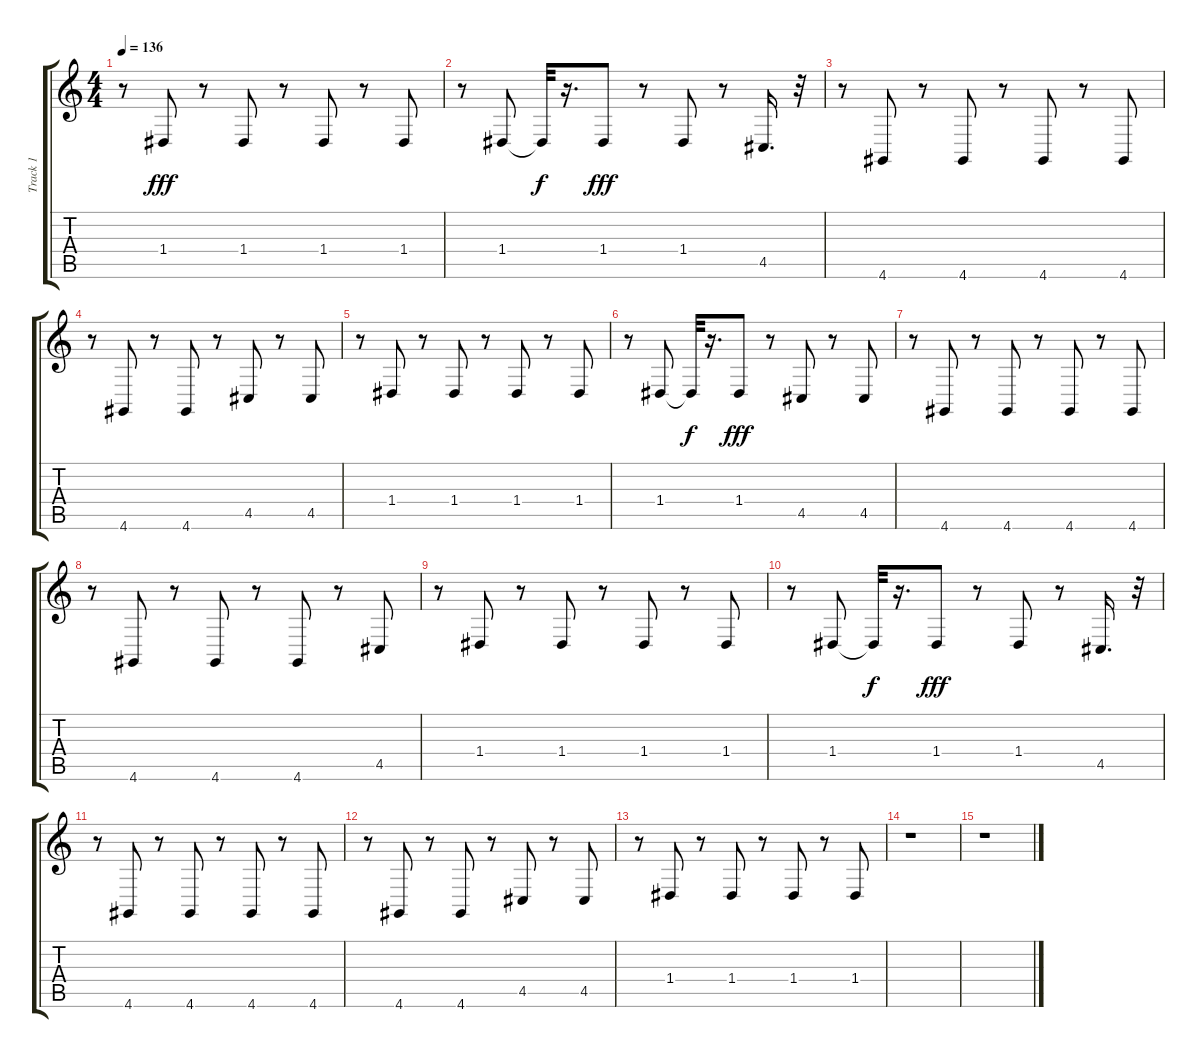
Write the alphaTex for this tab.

\track ("Track 1" "Track 1") {instrument percussiveorgan}
\staff {score tabs}
\tuning (E4 B3 G3 D3 A2 E2) {hide}
\ts (4 4)
\tempo 136
\clef g2
\ks c
r.8{dy fff} 1.4.8 r.8 1.4.8 r.8 1.4.8 r.8 1.4.8 |
r.8 1.4.8 1.4{t}.32{dy f} r.16{d} 1.4.8{dy fff} r.8 1.4.8 r.8 4.5.16{d} r.32 |
r.8 4.6.8 r.8 4.6.8 r.8 4.6.8 r.8 4.6.8 |
r.8 4.6.8 r.8 4.6.8 r.8 4.5.8 r.8 4.5.8 |
r.8 1.4.8 r.8 1.4.8 r.8 1.4.8 r.8 1.4.8 |
r.8 1.4.8 1.4{t}.32{dy f} r.16{d} 1.4.8{dy fff} r.8 4.5.8 r.8 4.5.8 |
r.8 4.6.8 r.8 4.6.8 r.8 4.6.8 r.8 4.6.8 |
r.8 4.6.8 r.8 4.6.8 r.8 4.6.8 r.8 4.5.8 |
r.8 1.4.8 r.8 1.4.8 r.8 1.4.8 r.8 1.4.8 |
r.8 1.4.8 1.4{t}.32{dy f} r.16{d} 1.4.8{dy fff} r.8 1.4.8 r.8 4.5.16{d} r.32 |
r.8 4.6.8 r.8 4.6.8 r.8 4.6.8 r.8 4.6.8 |
r.8 4.6.8 r.8 4.6.8 r.8 4.5.8 r.8 4.5.8 |
r.8 1.4.8 r.8 1.4.8 r.8 1.4.8 r.8 1.4.8 |
r.1 |
r.1
